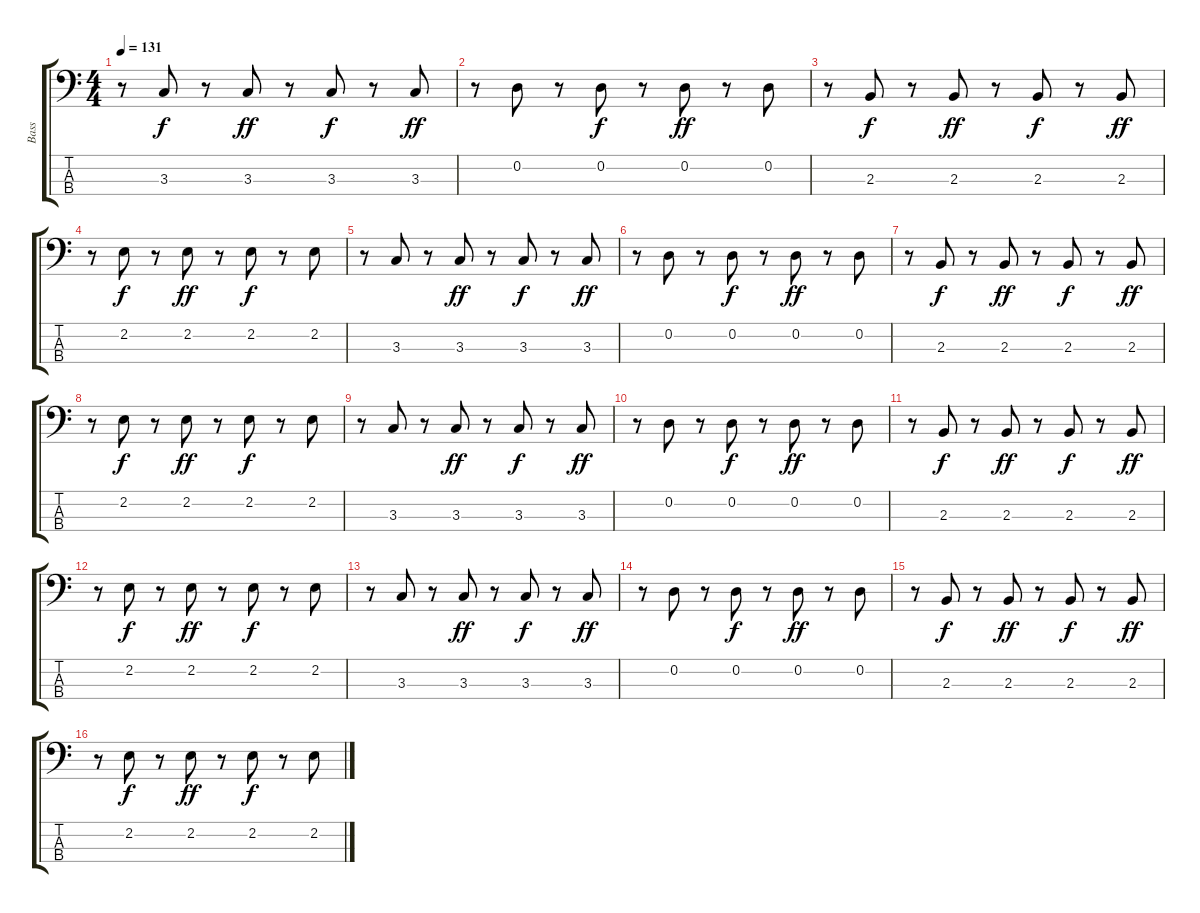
\track ("Bass" "Bass") {instrument synthbass1}
\staff {score tabs}
\tuning (G2 D2 A1 E1) {hide}
\ts (4 4)
\tempo 131
\clef f4
\ks c
r.8{dy f} 3.3.8 r.8 3.3.8{dy ff} r.8 3.3.8{dy f} r.8 3.3.8{dy ff} |
r.8 0.2.8 r.8 0.2.8{dy f} r.8 0.2.8{dy ff} r.8 0.2.8 |
r.8 2.3.8{dy f} r.8 2.3.8{dy ff} r.8 2.3.8{dy f} r.8 2.3.8{dy ff} |
r.8 2.2.8{dy f} r.8 2.2.8{dy ff} r.8 2.2.8{dy f} r.8 2.2.8 |
r.8 3.3.8 r.8 3.3.8{dy ff} r.8 3.3.8{dy f} r.8 3.3.8{dy ff} |
r.8 0.2.8 r.8 0.2.8{dy f} r.8 0.2.8{dy ff} r.8 0.2.8 |
r.8 2.3.8{dy f} r.8 2.3.8{dy ff} r.8 2.3.8{dy f} r.8 2.3.8{dy ff} |
r.8 2.2.8{dy f} r.8 2.2.8{dy ff} r.8 2.2.8{dy f} r.8 2.2.8 |
r.8 3.3.8 r.8 3.3.8{dy ff} r.8 3.3.8{dy f} r.8 3.3.8{dy ff} |
r.8 0.2.8 r.8 0.2.8{dy f} r.8 0.2.8{dy ff} r.8 0.2.8 |
r.8 2.3.8{dy f} r.8 2.3.8{dy ff} r.8 2.3.8{dy f} r.8 2.3.8{dy ff} |
r.8 2.2.8{dy f} r.8 2.2.8{dy ff} r.8 2.2.8{dy f} r.8 2.2.8 |
r.8 3.3.8 r.8 3.3.8{dy ff} r.8 3.3.8{dy f} r.8 3.3.8{dy ff} |
r.8 0.2.8 r.8 0.2.8{dy f} r.8 0.2.8{dy ff} r.8 0.2.8 |
r.8 2.3.8{dy f} r.8 2.3.8{dy ff} r.8 2.3.8{dy f} r.8 2.3.8{dy ff} |
r.8 2.2.8{dy f} r.8 2.2.8{dy ff} r.8 2.2.8{dy f} r.8 2.2.8
